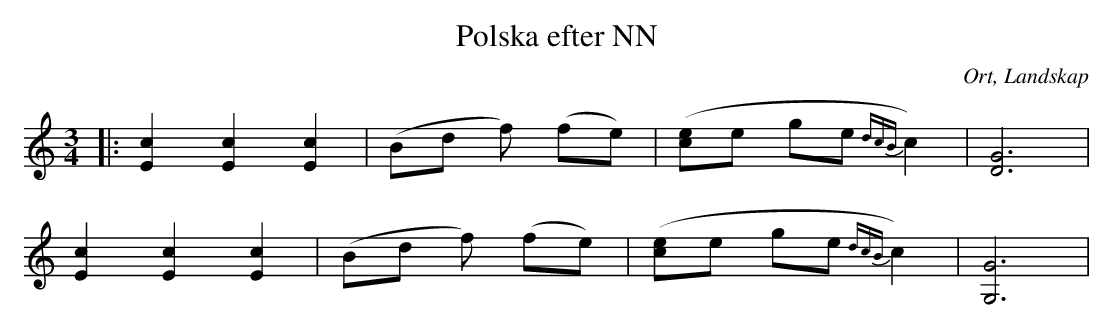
X:1
T:Polska efter NN
O:Ort, Landskap
M:3/4
L:1/16
K:C
|:[E4c4] [E4c4] [E4c4]|(B2d2 f2) (f2e2)|([c2e2]e2 g2e2 {dcB}c4)|[G12D12]|
[E4c4] [E4c4] [E4c4]|(B2d2 f2) (f2e2)|([c2e2]e2 g2e2 {dcB}c4)|[G,12G12]|
